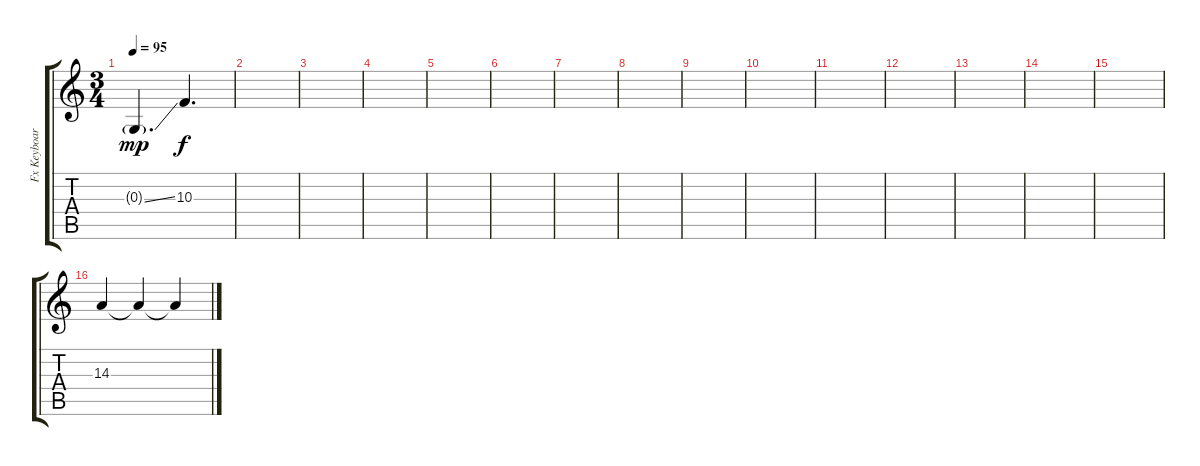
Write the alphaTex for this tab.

\track ("Fx Keyboard" "Fx Keyboar") {instrument fx3crystal}
\staff {score tabs}
\tuning (E4 B3 G3 D3 A2 E2) {hide}
\ts (3 4)
\tempo 95
\clef g2
\ks c
0.3{ss g}.4{d dy mp} 10.3.4{d dy f} |
|
|
|
|
|
|
|
|
|
|
|
|
|
|
14.3.4 14.3{t}.4 14.3{t}.4
